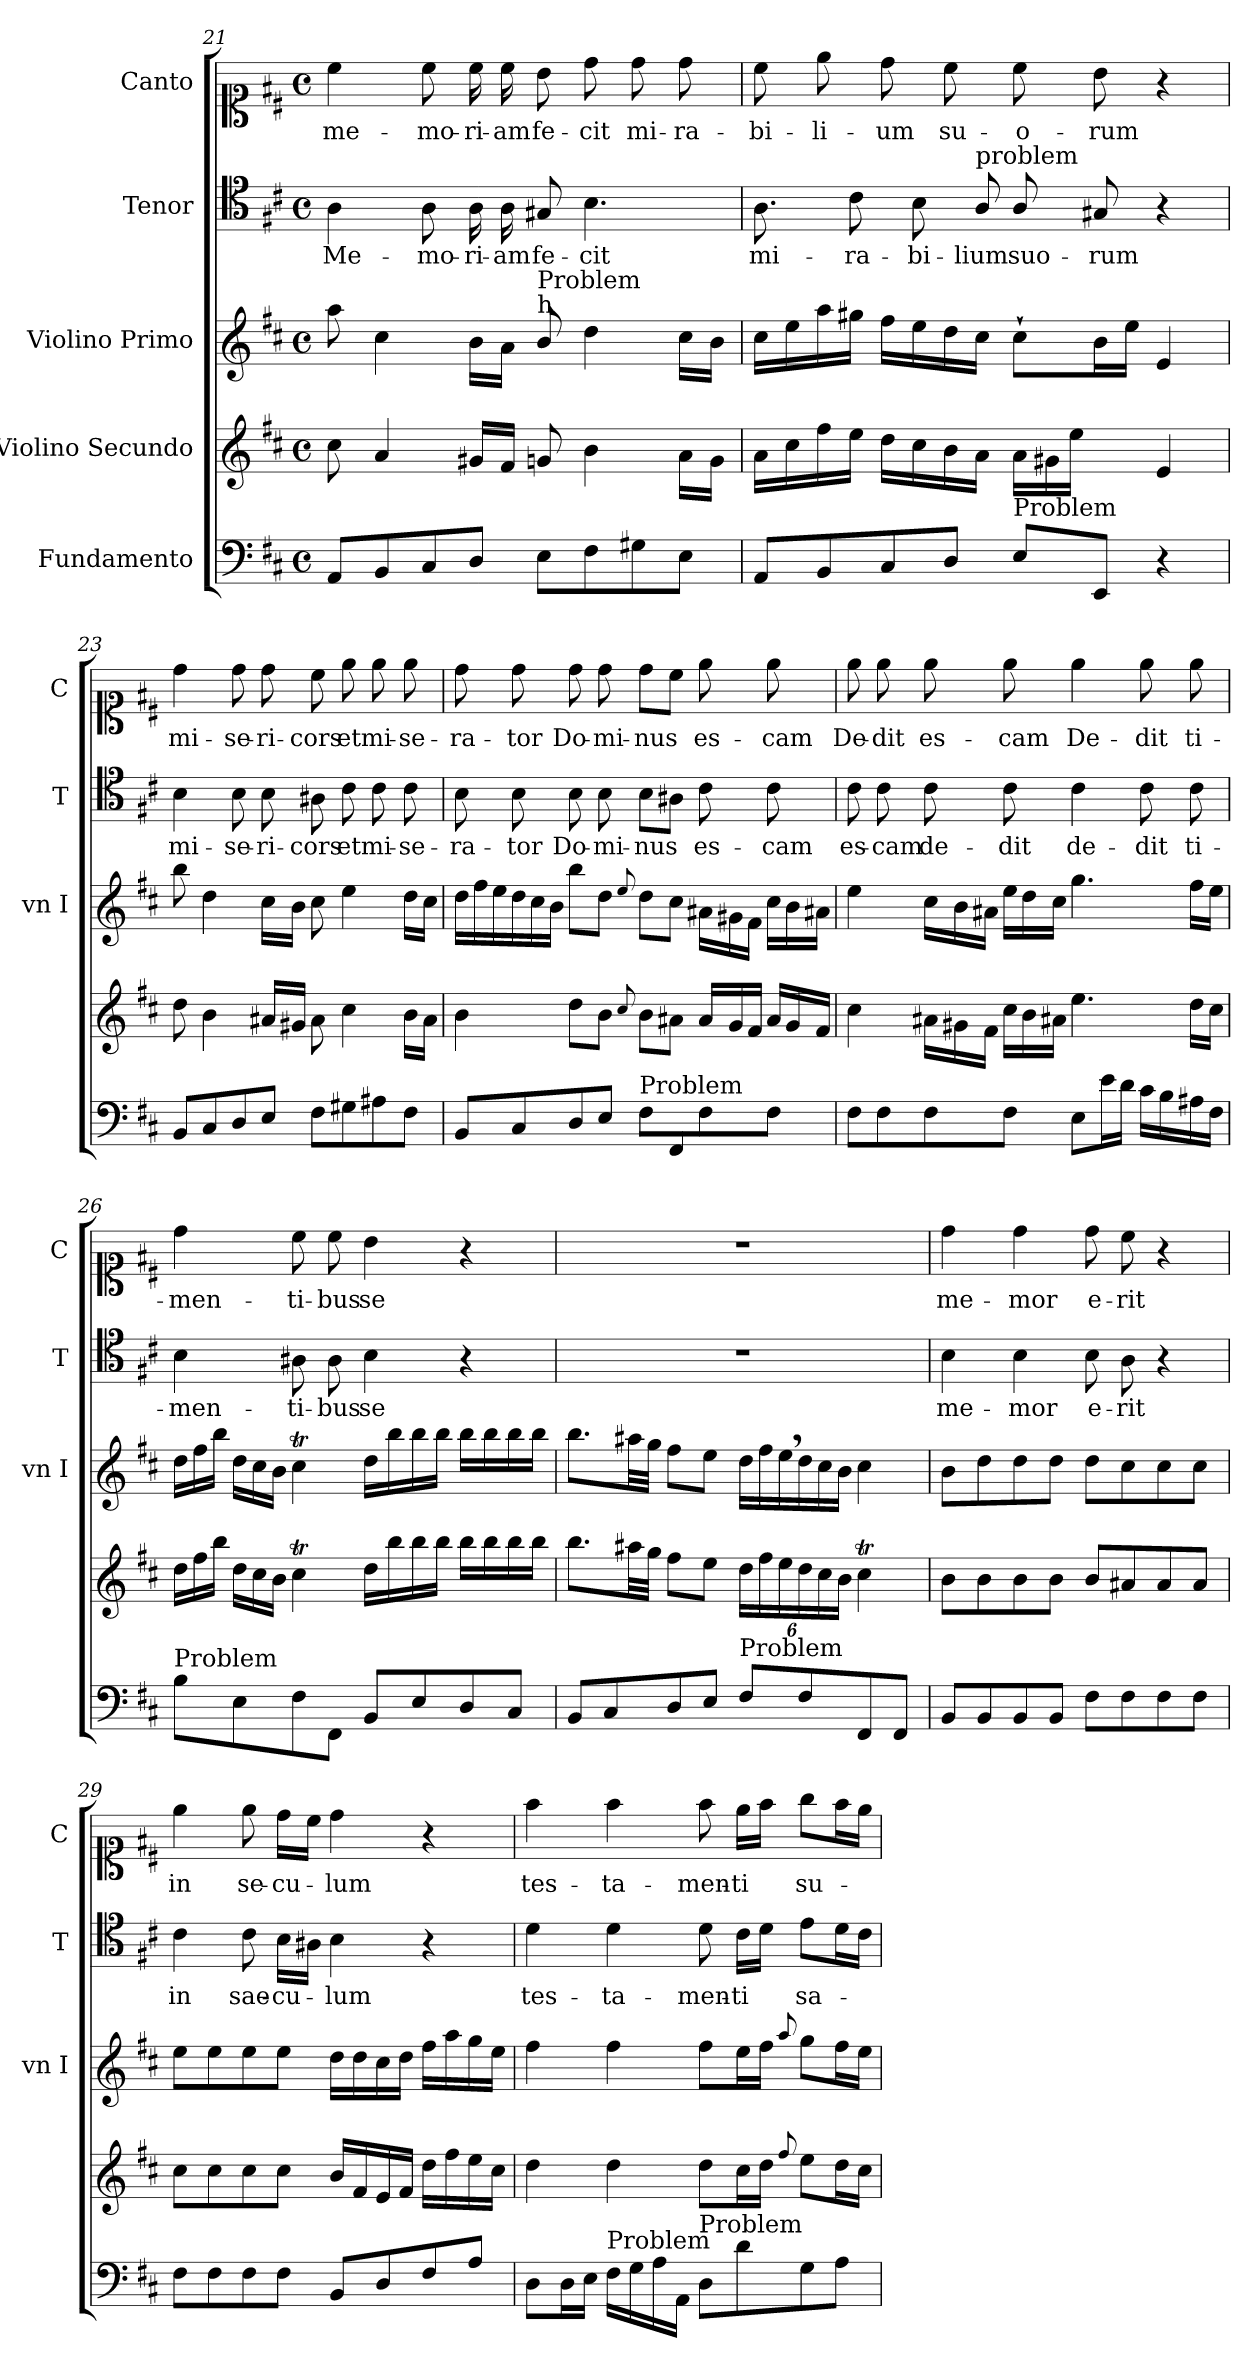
**kern	**dynam	**kern	**kern	**kern	**text	**kern	**text
*part5	*part5	*part4	*part3	*part2	*part2	*part1	*part1
*staff5	*staff5	*staff4	*staff3	*staff2	*staff2	*staff1	*staff1
*I"Fundamento	*	*I"Violino Secundo	*I"Violino Primo	*I"Tenor	*	*I"Canto	*
*	*	*	*I'vn I	*I'T	*	*I'C	*
*clefF4	*	*clefG2	*clefG2	*clefC4	*	*clefC1	*
*k[f#c#]	*	*k[f#c#]	*k[f#c#]	*k[f#c#]	*	*k[f#c#]	*
*M4/4	*	*M4/4	*M4/4	*M4/4	*	*M4/4	*
*met(c)	*	*met(c)	*met(c)	*met(c)	*	*met(c)	*
=21	=21	=21	=21	=21	=21	=21	=21
!	!LO:DY:a	!	!	!	!	!	!
8AA/L	for	8cc#\	8aa\	4A\	Me-	4cc#\	me-
8BB/	.	4a/	4cc#\	.	.	.	.
8C#/	.	.	.	8A\	-mo-	8cc#\	-mo-
8D/J	.	16g#X/LL	16b\LL	16A\	-ri-	16cc#\	-ri-
.	.	16f#/JJ	16a\JJ	16A\	-am	16cc#\	-am
!	!	!	!LO:TX:a:t=h	!	!	!	!
!	!	!	!LO:TX:a:t=Problem	!	!	!	!
8E\L	.	8gn/	8b/	8G#X/	fe-	8b\	fe-
8F#\	.	4b\	4dd\	4.B\	-cit	8dd\	-cit
8G#X\	.	.	.	.	.	8dd\	mi-
8E\J	.	16a\LL	16cc#\LL	.	.	8dd\	-ra-
.	.	16g\JJ	16b\JJ	.	.	.	.
=22	=22	=22	=22	=22	=22	=22	=22
8AA/L	.	16a\LL	16cc#\LL	8.A\	mi-	8cc#\	-bi-
.	.	16cc#\	16ee\	.	.	.	.
8BB/	.	16ff#\	16aa\	.	.	8ee\	-li-
.	.	16ee\JJ	16gg#X\JJ	8c#\	-ra-	.	.
8C#/	.	16dd\LL	16ff#\LL	.	.	8dd\	-um
.	.	16cc#\	16ee\	8B\	-bi-	.	.
8D/J	.	16b\	16dd\	.	.	8cc#\	su-
!	!	!	!	!LO:TX:a:t=problem	!	!	!
!	!	!	!	!LO:N:vis=8	!	!	!
.	.	16a\JJ	16cc#\JJ	16A/	-lium	.	.
*	*	*Xtuplet	*	*	*	*	*
!LO:TX:a:t=Problem	!	!	!	!	!	!	!
8E\L	.	24a\LL	8cc#`\L	8A/	suo-	8cc#\	-o-
.	.	24g#X\	.	.	.	.	.
.	.	24ee\JJ	.	.	.	.	.
8EE/J	.	8ryy	16b\L	8G#X/	-rum	8b\	-rum
.	.	.	16ee\JJ	.	.	.	.
4r	.	4e/	4e/	4r	.	4r	.
=23	=23	=23	=23	=23	=23	=23	=23
8BB/L	.	8dd\	8bb\	4B\	mi-	4dd\	mi-
8C#/	.	4b\	4dd\	.	.	.	.
8D/	.	.	.	8B\	-se-	8dd\	-se-
8E/J	.	16a#X/LL	16cc#\LL	8B\	-ri-	8dd\	-ri-
.	.	16g#X/JJ	16b\JJ	.	.	.	.
8F#\L	.	8a#\	8cc#\	8A#X\	-cors	8cc#\	-cors
8G#X\	.	4cc#\	4ee\	8c#\	et	8ee\	et
8A#X\	.	.	.	8c#\	mi-	8ee\	mi-
8F#\J	.	16b\LL	16dd\LL	8c#\	-se-	8ee\	-se-
.	.	16a#\JJ	16cc#\JJ	.	.	.	.
=24	=24	=24	=24	=24	=24	=24	=24
*	*	*	*Xtuplet	*	*	*	*
8BB/L	.	4b\	24dd\LL	8B\	-ra-	8dd\	-ra-
.	.	.	24ff#\	.	.	.	.
.	.	.	24ee\	.	.	.	.
8C#/	.	.	24dd\	8B\	-tor	8dd\	-tor
.	.	.	24cc#\	.	.	.	.
.	.	.	24b\JJ	.	.	.	.
8D/	.	8dd\L	8bb\L	8B\	Do-	8dd\	Do-
8E/J	.	8b\J	8dd\J	8B\	-mi-	8dd\	-mi-
.	.	8qqcc#/	8qqee/	.	.	.	.
!LO:TX:a:t=Problem	!	!	!	!	!	!	!
8F#\L	.	8b\L	8dd\L	8B\L	-nus	8dd\L	-nus
8FF#/	.	8a#X\J	8cc#\J	8A#X\J	.	8cc#\J	.
8F#\	.	24a#/LL	24a#X\LL	8c#\	es-	8ee\	es-
.	.	24g/	24g#X\	.	.	.	.
.	.	24f#/JJ	24f#\JJ	.	.	.	.
8F#\J	.	24a#/LL	24cc#\LL	8c#\	-cam	8ee\	-cam
.	.	24g/	24b\	.	.	.	.
.	.	24f#/JJ	24a#X\JJ	.	.	.	.
=25	=25	=25	=25	=25	=25	=25	=25
8F#\L	.	4cc#\	4ee\	8c#\	es-	8ee\	De-
8F#\	.	.	.	8c#\	-cam	8ee\	-dit
8F#\	.	24a#X\LL	24cc#\LL	8c#\	de-	8ee\	es-
.	.	24g#X\	24b\	.	.	.	.
.	.	24f#\JJ	24a#X\JJ	.	.	.	.
8F#\J	.	24cc#\LL	24ee\LL	8c#\	-dit	8ee\	-cam
.	.	24b\	24dd\	.	.	.	.
.	.	24a#X\JJ	24cc#\JJ	.	.	.	.
8E\L	.	4.ee\	4.gg\	4c#\	de-	4ee\	De-
16e\L	.	.	.	.	.	.	.
16d\JJ	.	.	.	.	.	.	.
16c#\LL	.	.	.	8c#\	-dit	8ee\	-dit
16B\	.	.	.	.	.	.	.
16A#X\	.	16dd\LL	16ff#\LL	8c#\	ti-	8ee\	ti-
16F#\JJ	.	16cc#\JJ	16ee\JJ	.	.	.	.
=26	=26	=26	=26	=26	=26	=26	=26
!LO:TX:a:t=Problem	!	!	!	!	!	!	!
8B\L	.	24dd\LL	24dd\LL	4B\	-men-	4dd\	-men-
.	.	24ff#\	24ff#\	.	.	.	.
.	.	24bb\JJ	24bb\JJ	.	.	.	.
8E\	.	24dd\LL	24dd\LL	.	.	.	.
.	.	24cc#\	24cc#\	.	.	.	.
.	.	24b\JJ	24b\JJ	.	.	.	.
8F#\	.	4cc#t\	4cc#t\	8A#X\	-ti-	8cc#\	-ti-
8FF#/J	.	.	.	8A#\	-bus	8cc#\	-bus
8BB/L	.	16dd\LL	16dd\LL	4B\	se	4b\	se
.	.	16bb\	16bb\	.	.	.	.
8E/	.	16bb\	16bb\	.	.	.	.
.	.	16bb\JJ	16bb\JJ	.	.	.	.
8D/	.	16bb\LL	16bb\LL	4r	.	4r	.
.	.	16bb\	16bb\	.	.	.	.
8C#/J	.	16bb\	16bb\	.	.	.	.
.	.	16bb\JJ	16bb\JJ	.	.	.	.
=27	=27	=27	=27	=27	=27	=27	=27
8BB/L	.	8.bb\L	8.bb\L	1r	.	1r	.
8C#/	.	.	.	.	.	.	.
.	.	32aa#X\LL	32aa#X\LL	.	.	.	.
.	.	32gg\JJJ	32gg\JJJ	.	.	.	.
8D/	.	8ff#\L	8ff#\L	.	.	.	.
8E/J	.	8ee\J	8ee\J	.	.	.	.
*	*	*tuplet	*	*	*	*	*
!LO:TX:a:t=Problem	!	!	!	!	!	!	!
8F#\L	.	24dd\LL	24dd\LL	.	.	.	.
.	.	24ff#\	24ff#\	.	.	.	.
.	.	24ee\	24ee,\	.	.	.	.
8F#\	.	24dd\	24dd\	.	.	.	.
.	.	24cc#\	24cc#\	.	.	.	.
.	.	24b\JJ	24b\JJ	.	.	.	.
8FF#/	.	4cc#t\	4cc#\	.	.	.	.
8FF#/J	.	.	.	.	.	.	.
=28	=28	=28	=28	=28	=28	=28	=28
!	!LO:DY:a	!	!	!	!	!	!
8BB/L	piano	8b\L	8b\L	4B\	me-	4dd\	me-
8BB/	.	8b\	8dd\	.	.	.	.
8BB/	.	8b\	8dd\	4B\	-mor	4dd\	-mor
8BB/J	.	8b\J	8dd\J	.	.	.	.
8F#\L	.	8b/L	8dd\L	8B\	e-	8dd\	e-
8F#\	.	8a#X/	8cc#\	8A\	-rit	8cc#\	-rit
8F#\	.	8a#/	8cc#\	4r	.	4r	.
8F#\J	.	8a#/J	8cc#\J	.	.	.	.
=29	=29	=29	=29	=29	=29	=29	=29
8F#\L	.	8cc#\L	8ee\L	4c#\	in	4ee\	in
8F#\	.	8cc#\	8ee\	.	.	.	.
8F#\	.	8cc#\	8ee\	8c#\	sae-	8ee\	se-
8F#\J	.	8cc#\J	8ee\J	16B\LL	-cu-	16dd\LL	-cu-
.	.	.	.	16A#X\JJ	.	16cc#\JJ	.
8BB/L	.	16b/LL	16dd\LL	4B\	-lum	4dd\	-lum
.	.	16f#/	16dd\	.	.	.	.
8D/	.	16e/	16cc#\	.	.	.	.
.	.	16f#/JJ	16dd\JJ	.	.	.	.
8F#/	.	16dd\LL	16ff#\LL	4r	.	4r	.
.	.	16ff#\	16aa\	.	.	.	.
8A/J	.	16ee\	16gg\	.	.	.	.
.	.	16cc#\JJ	16ee\JJ	.	.	.	.
=30	=30	=30	=30	=30	=30	=30	=30
8D\L	.	4dd\	4ff#\	4d\	tes-	4ff#\	tes-
16D\L	.	.	.	.	.	.	.
16E\JJ	.	.	.	.	.	.	.
!LO:TX:a:t=Problem	!	!	!	!	!	!	!
16F#\LL	.	4dd\	4ff#\	4d\	-ta-	4ff#\	-ta-
16G\	.	.	.	.	.	.	.
16A\	.	.	.	.	.	.	.
16AA/JJ	.	.	.	.	.	.	.
!LO:TX:a:t=Problem	!	!	!	!	!	!	!
8D/L	.	8dd\L	8ff#\L	8d\	-men-	8ff#\	-men-
8d\	.	16cc#\L	16ee\L	16c#\LL	-ti	16ee\LL	-ti
.	.	16dd\JJ	16ff#\JJ	16d\JJ	.	16ff#\JJ	.
.	.	8qqff#/	8qqaa/	.	.	.	.
8G\	.	8ee\L	8gg\L	8e\L	sa-	8gg\L	su-
8A\J	.	16dd\L	16ff#\L	16d\L	.	16ff#\L	.
.	.	16cc#\JJ	16ee\JJ	16c#\JJ	.	16ee\JJ	.
=	=	=	=	=	=	=	=
*-	*-	*-	*-	*-	*-	*-	*-
